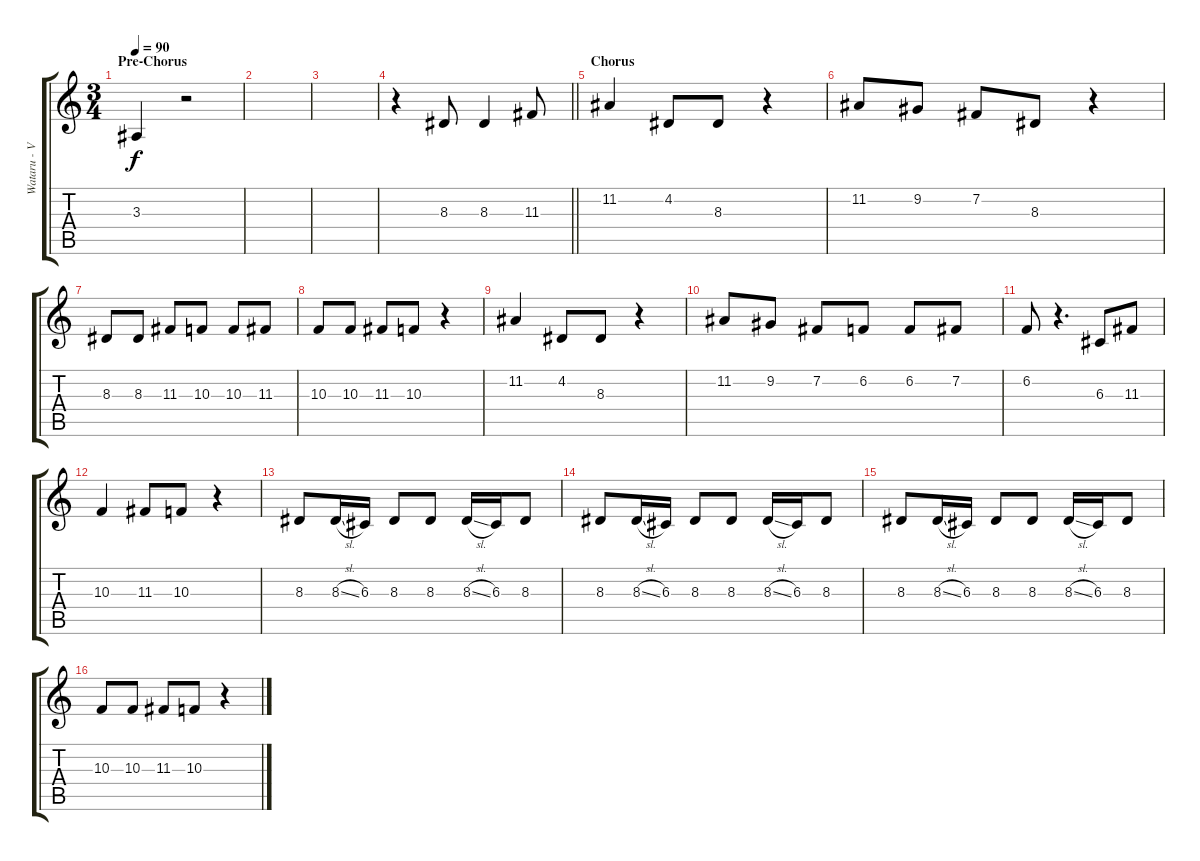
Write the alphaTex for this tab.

\track ("Wataru - Vocals" "Wataru - V") {mute instrument lead6voice}
\staff {score tabs}
\tuning (E4 B3 G3 D3 A2 E2) {hide}
\ts (3 4)
\section ("" "Pre-Chorus")
\tempo 90
\clef g2
\ks c
3.3.4{dy f} r.2 |
|
|
\barLineRight lightlight
r.4 8.3.8 8.3.4 11.3.8 |
\section ("" "Chorus")
11.2.4 4.2.8 8.3.8 r.4 |
11.2.8 9.2.8 7.2.8 8.3.8 r.4 |
8.3.8 8.3.8 11.3.8 10.3.8 10.3.8 11.3.8 |
10.3.8 10.3.8 11.3.8 10.3.8 r.4 |
11.2.4 4.2.8 8.3.8 r.4 |
11.2.8 9.2.8 7.2.8 6.2.8 6.2.8 7.2.8 |
6.2.8 r.4{d} 6.3.8 11.3.8 |
10.3.4 11.3.8 10.3.8 r.4 |
8.3.8 8.3{sl}.16 6.3.16 8.3.8 8.3.8 8.3{sl}.16 6.3.16 8.3.8 |
8.3.8 8.3{sl}.16 6.3.16 8.3.8 8.3.8 8.3{sl}.16 6.3.16 8.3.8 |
8.3.8 8.3{sl}.16 6.3.16 8.3.8 8.3.8 8.3{sl}.16 6.3.16 8.3.8 |
10.3.8 10.3.8 11.3.8 10.3.8 r.4
